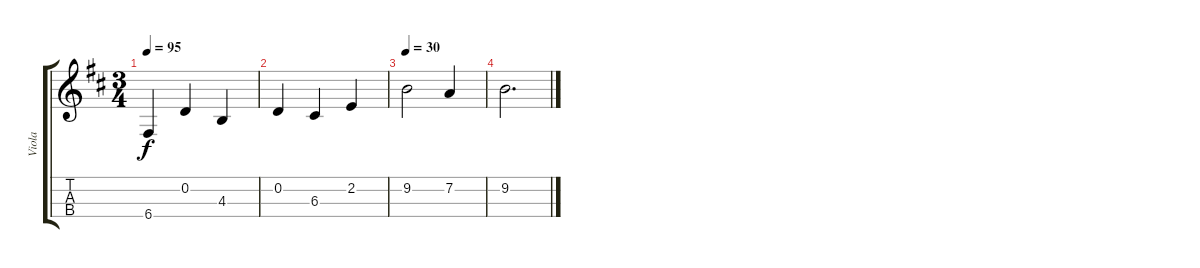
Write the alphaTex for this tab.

\track ("Viola" "Viola") {instrument viola}
\staff {score tabs}
\tuning (A4 D4 G3 C3) {hide}
\ts (3 4)
\tempo 95
\clef g2
\ks d
6.4.4{dy f} 0.2.4 4.3.4 |
0.2.4 6.3.4 2.2.4 |
\tempo 30
9.2.2 7.2.4 |
9.2.2{d}
